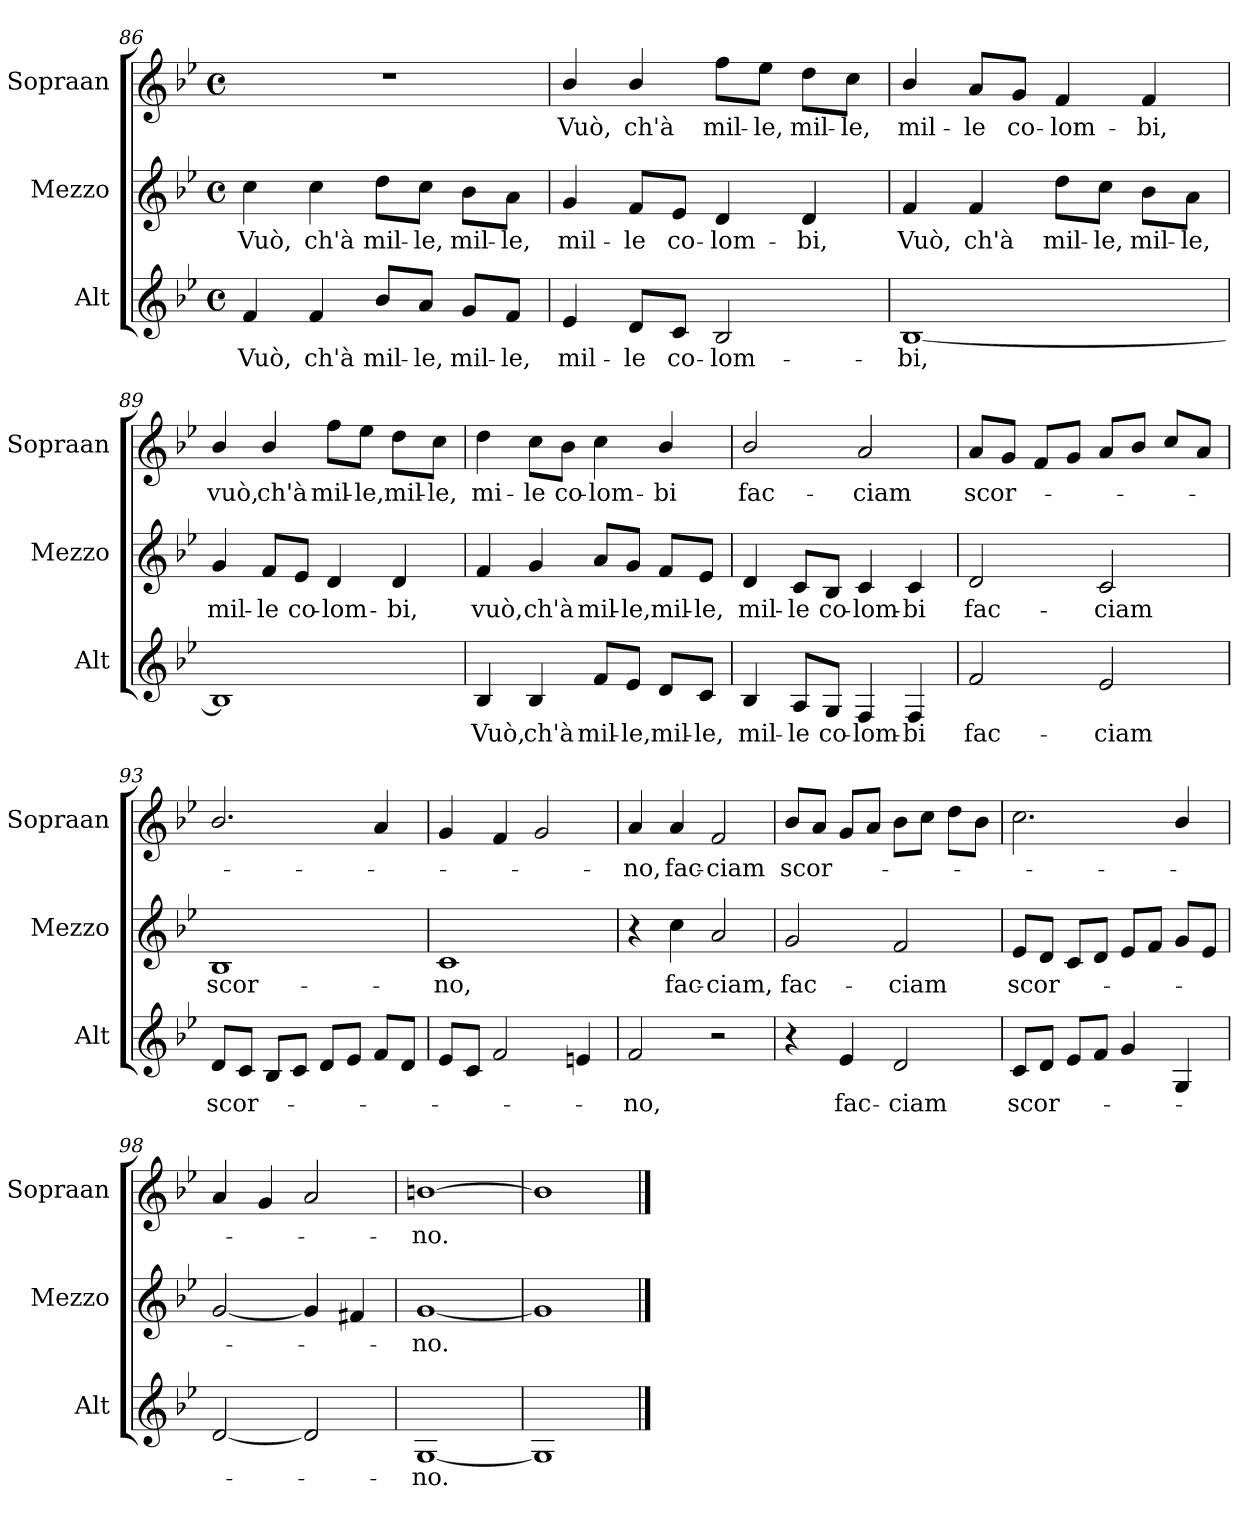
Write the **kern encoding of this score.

**kern	**text	**kern	**text	**kern	**text
*part3	*part3	*part2	*part2	*part1	*part1
*staff3	*staff3	*staff2	*staff2	*staff1	*staff1
*I"Alt	*	*I"Mezzo	*	*I"Sopraan	*
*I'Alt	*	*I'Mezzo	*	*I'Sopraan	*
*clefG2	*	*clefG2	*	*clefG2	*
*k[b-e-]	*	*k[b-e-]	*	*k[b-e-]	*
*B-:	*	*B-:	*	*B-:	*
*M4/4	*	*M4/4	*	*M4/4	*
*met(c)	*	*met(c)	*	*met(c)	*
=86	=86	=86	=86	=86	=86
!	!LO:LY:b	!	!LO:LY:b	!	!
4f/	Vuò,	4cc\	Vuò,	1r	.
!	!LO:LY:b	!	!LO:LY:b	!	!
4f/	ch'à	4cc\	ch'à	.	.
!	!LO:LY:b	!	!LO:LY:b	!	!
8b-/L	mil-	8dd\L	mil-	.	.
!	!LO:LY:b	!	!LO:LY:b	!	!
8a/J	-le,	8cc\J	-le,	.	.
!	!LO:LY:b	!	!LO:LY:b	!	!
8g/L	mil-	8b-\L	mil-	.	.
!	!LO:LY:b	!	!LO:LY:b	!	!
8f/J	-le,	8a\J	-le,	.	.
=87	=87	=87	=87	=87	=87
!	!LO:LY:b	!	!LO:LY:b	!	!LO:LY:b
4e-/	mil-	4g/	mil-	4b-/	Vuò,
!	!LO:LY:b	!	!LO:LY:b	!	!LO:LY:b
8d/L	-le	8f/L	-le	4b-/	ch'à
!	!LO:LY:b	!	!LO:LY:b	!	!
8c/J	co-	8e-/J	co-	.	.
!	!LO:LY:b	!	!LO:LY:b	!	!LO:LY:b
2B-/	-lom-	4d/	-lom-	8ff\L	mil-
!	!	!	!	!	!LO:LY:b
.	.	.	.	8ee-\J	-le,
!	!	!	!LO:LY:b	!	!LO:LY:b
.	.	4d/	-bi,	8dd\L	mil-
!	!	!	!	!	!LO:LY:b
.	.	.	.	8cc\J	-le,
=88	=88	=88	=88	=88	=88
!	!LO:LY:b	!	!LO:LY:b	!	!LO:LY:b
[1B-	-bi,	4f/	Vuò,	4b-/	mil-
!	!	!	!LO:LY:b	!	!LO:LY:b
.	.	4f/	ch'à	8a/L	-le
!	!	!	!	!	!LO:LY:b
.	.	.	.	8g/J	co-
!	!	!	!LO:LY:b	!	!LO:LY:b
.	.	8dd\L	mil-	4f/	-lom-
!	!	!	!LO:LY:b	!	!
.	.	8cc\J	-le,	.	.
!	!	!	!LO:LY:b	!	!LO:LY:b
.	.	8b-\L	mil-	4f/	-bi,
!	!	!	!LO:LY:b	!	!
.	.	8a\J	-le,	.	.
!!LO:LB:g=z
=89	=89	=89	=89	=89	=89
!	!	!	!LO:LY:b	!	!LO:LY:b
1B-]	.	4g/	mil-	4b-/	vuò,
!	!	!	!LO:LY:b	!	!LO:LY:b
.	.	8f/L	-le	4b-/	ch'à
!	!	!	!LO:LY:b	!	!
.	.	8e-/J	co-	.	.
!	!	!	!LO:LY:b	!	!LO:LY:b
.	.	4d/	-lom-	8ff\L	mil-
!	!	!	!	!	!LO:LY:b
.	.	.	.	8ee-\J	-le,
!	!	!	!LO:LY:b	!	!LO:LY:b
.	.	4d/	-bi,	8dd\L	mil-
!	!	!	!	!	!LO:LY:b
.	.	.	.	8cc\J	-le,
=90	=90	=90	=90	=90	=90
!	!LO:LY:b	!	!LO:LY:b	!	!LO:LY:b
4B-/	Vuò,	4f/	vuò,	4dd\	mi-
!	!LO:LY:b	!	!LO:LY:b	!	!LO:LY:b
4B-/	ch'à	4g/	ch'à	8cc\L	-le
!	!	!	!	!	!LO:LY:b
.	.	.	.	8b-\J	co-
!	!LO:LY:b	!	!LO:LY:b	!	!LO:LY:b
8f/L	mil-	8a/L	mil-	4cc\	-lom-
!	!LO:LY:b	!	!LO:LY:b	!	!
8e-/J	-le,	8g/J	-le,	.	.
!	!LO:LY:b	!	!LO:LY:b	!	!LO:LY:b
8d/L	mil-	8f/L	mil-	4b-/	-bi
!	!LO:LY:b	!	!LO:LY:b	!	!
8c/J	-le,	8e-/J	-le,	.	.
=91	=91	=91	=91	=91	=91
!	!LO:LY:b	!	!LO:LY:b	!	!LO:LY:b
4B-/	mil-	4d/	mil-	2b-/	fac-
!	!LO:LY:b	!	!LO:LY:b	!	!
8A/L	-le	8c/L	-le	.	.
!	!LO:LY:b	!	!LO:LY:b	!	!
8G/J	co-	8B-/J	co-	.	.
!	!LO:LY:b	!	!LO:LY:b	!	!LO:LY:b
4F/	-lom-	4c/	-lom-	2a/	-ciam
!	!LO:LY:b	!	!LO:LY:b	!	!
4F/	-bi	4c/	-bi	.	.
=92	=92	=92	=92	=92	=92
!	!LO:LY:b	!	!LO:LY:b	!	!LO:LY:b
2f/	fac-	2d/	fac-	8a/L	scor-
.	.	.	.	8g/J	.
.	.	.	.	8f/L	.
.	.	.	.	8g/J	.
!	!LO:LY:b	!	!LO:LY:b	!	!
2e-/	-ciam	2c/	-ciam	8a/L	.
.	.	.	.	8b-/J	.
.	.	.	.	8cc/L	.
.	.	.	.	8a/J	.
=93	=93	=93	=93	=93	=93
!	!LO:LY:b	!	!LO:LY:b	!	!
8d/L	scor-	1B-	scor-	2.b-/	.
8c/J	.	.	.	.	.
8B-/L	.	.	.	.	.
8c/J	.	.	.	.	.
8d/L	.	.	.	.	.
8e-/J	.	.	.	.	.
8f/L	.	.	.	4a/	.
8d/J	.	.	.	.	.
!!LO:LB:g=z
=94	=94	=94	=94	=94	=94
!	!	!	!LO:LY:b	!	!
8e-/L	.	1c	-no,	4g/	.
8c/J	.	.	.	.	.
2f/	.	.	.	4f/	.
.	.	.	.	2g/	.
4en/	.	.	.	.	.
=95	=95	=95	=95	=95	=95
!	!LO:LY:b	!	!	!	!LO:LY:b
2f/	-no,	4r	.	4a/	-no,
!	!	!	!LO:LY:b	!	!LO:LY:b
.	.	4cc\	fac-	4a/	fac-
!	!	!	!LO:LY:b	!	!LO:LY:b
2r	.	2a/	-ciam,	2f/	-ciam
=96	=96	=96	=96	=96	=96
!	!	!	!LO:LY:b	!	!LO:LY:b
4r	.	2g/	fac-	8b-/L	scor-
.	.	.	.	8a/J	.
!	!LO:LY:b	!	!	!	!
4e-/	fac-	.	.	8g/L	.
.	.	.	.	8a/J	.
!	!LO:LY:b	!	!LO:LY:b	!	!
2d/	-ciam	2f/	-ciam	8b-\L	.
.	.	.	.	8cc\J	.
.	.	.	.	8dd\L	.
.	.	.	.	8b-\J	.
!!LO:LB:g=z
=97	=97	=97	=97	=97	=97
!	!LO:LY:b	!	!LO:LY:b	!	!
8c/L	scor-	8e-/L	scor-	2.cc\	.
8d/J	.	8d/J	.	.	.
8e-/L	.	8c/L	.	.	.
8f/J	.	8d/J	.	.	.
4g/	.	8e-/L	.	.	.
.	.	8f/J	.	.	.
4G/	.	8g/L	.	4b-/	.
.	.	8e-/J	.	.	.
=98	=98	=98	=98	=98	=98
[2d/	.	[2g/	.	4a/	.
.	.	.	.	4g/	.
2d/]	.	4g/]	.	2a/	.
.	.	4f#X/	.	.	.
=99	=99	=99	=99	=99	=99
!	!LO:LY:b	!	!LO:LY:b	!	!LO:LY:b
[1G	-no.	[1g	-no.	[1bn	-no.
=100	=100	=100	=100	=100	=100
1G]	.	1g]	.	1b]	.
==	==	==	==	==	==
*-	*-	*-	*-	*-	*-
